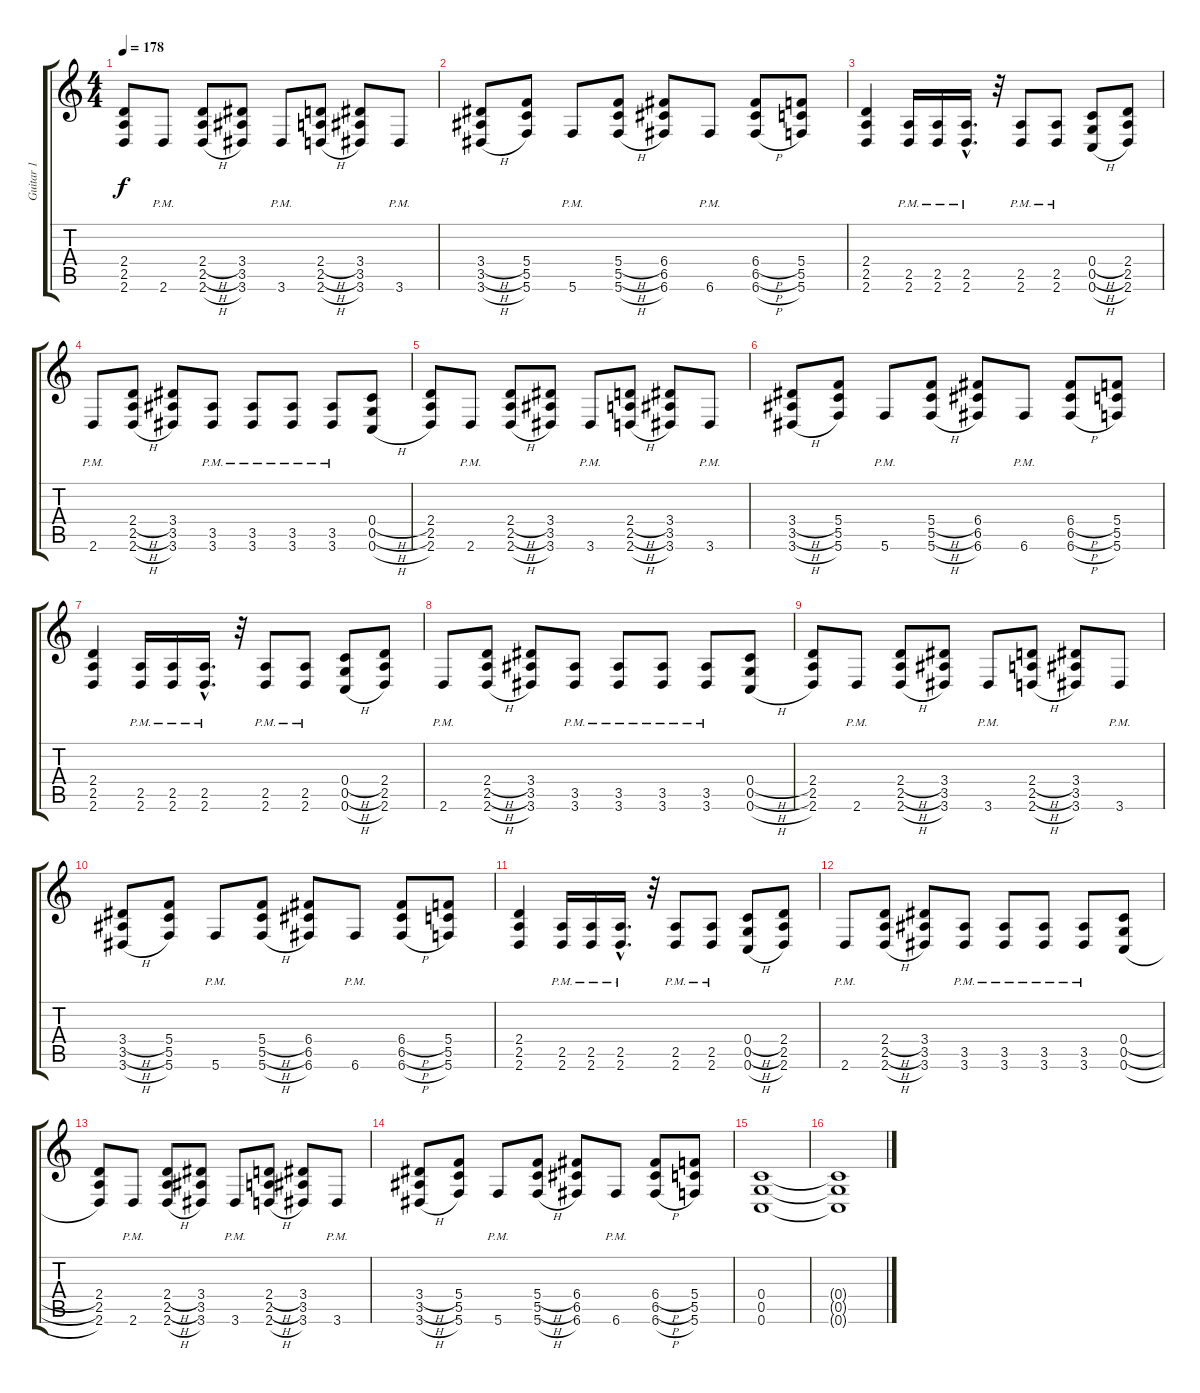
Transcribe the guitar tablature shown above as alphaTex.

\track ("Guitar 1" "Guitar 1") {instrument distortionguitar}
\staff {score tabs}
\tuning (D4 A3 F3 C3 G2 C2) {hide}
\ts (4 4)
\tempo 178
\clef g2
\ks c
(2.4 2.5 2.6).8{dy f} 2.6{pm}.8 (2.4{h} 2.5{h} 2.6{h}).8 (3.4 3.5 3.6).8 3.6{pm}.8 (2.4{h} 2.5{h} 2.6{h}).8 (3.4 3.5 3.6).8 3.6{pm}.8 |
(3.4{h} 3.5{h} 3.6{h}).8 (5.4 5.5 5.6).8 5.6{pm}.8 (5.4{h} 5.5{h} 5.6{h}).8 (6.4 6.5 6.6).8 6.6{pm}.8 (6.4{h} 6.5{h} 6.6{h}).8 (5.4 5.5 5.6).8 |
(2.4 2.5 2.6).4 (2.5{pm} 2.6{pm}).16 (2.5{pm} 2.6{pm}).16 (2.5{hac pm} 2.6{hac pm}).16{d} r.32 (2.5{pm} 2.6{pm}).8 (2.5{pm} 2.6{pm}).8 (0.4{h} 0.5{h} 0.6{h}).8 (2.4 2.5 2.6).8 |
2.6{pm}.8 (2.4{h} 2.5{h} 2.6{h}).8 (3.4 3.5 3.6).8 (3.5{pm} 3.6{pm}).8 (3.5{pm} 3.6{pm}).8 (3.5{pm} 3.6{pm}).8 (3.5{pm} 3.6{pm}).8 (0.4{h} 0.5{h} 0.6{h}).8 |
(2.4 2.5 2.6).8 2.6{pm}.8 (2.4{h} 2.5{h} 2.6{h}).8 (3.4 3.5 3.6).8 3.6{pm}.8 (2.4{h} 2.5{h} 2.6{h}).8 (3.4 3.5 3.6).8 3.6{pm}.8 |
(3.4{h} 3.5{h} 3.6{h}).8 (5.4 5.5 5.6).8 5.6{pm}.8 (5.4{h} 5.5{h} 5.6{h}).8 (6.4 6.5 6.6).8 6.6{pm}.8 (6.4{h} 6.5{h} 6.6{h}).8 (5.4 5.5 5.6).8 |
(2.4 2.5 2.6).4 (2.5{pm} 2.6{pm}).16 (2.5{pm} 2.6{pm}).16 (2.5{hac pm} 2.6{hac pm}).16{d} r.32 (2.5{pm} 2.6{pm}).8 (2.5{pm} 2.6{pm}).8 (0.4{h} 0.5{h} 0.6{h}).8 (2.4 2.5 2.6).8 |
2.6{pm}.8 (2.4{h} 2.5{h} 2.6{h}).8 (3.4 3.5 3.6).8 (3.5{pm} 3.6{pm}).8 (3.5{pm} 3.6{pm}).8 (3.5{pm} 3.6{pm}).8 (3.5{pm} 3.6{pm}).8 (0.4{h} 0.5{h} 0.6{h}).8 |
(2.4 2.5 2.6).8 2.6{pm}.8 (2.4{h} 2.5{h} 2.6{h}).8 (3.4 3.5 3.6).8 3.6{pm}.8 (2.4{h} 2.5{h} 2.6{h}).8 (3.4 3.5 3.6).8 3.6{pm}.8 |
(3.4{h} 3.5{h} 3.6{h}).8 (5.4 5.5 5.6).8 5.6{pm}.8 (5.4{h} 5.5{h} 5.6{h}).8 (6.4 6.5 6.6).8 6.6{pm}.8 (6.4{h} 6.5{h} 6.6{h}).8 (5.4 5.5 5.6).8 |
(2.4 2.5 2.6).4 (2.5{pm} 2.6{pm}).16 (2.5{pm} 2.6{pm}).16 (2.5{hac pm} 2.6{hac pm}).16{d} r.32 (2.5{pm} 2.6{pm}).8 (2.5{pm} 2.6{pm}).8 (0.4{h} 0.5{h} 0.6{h}).8 (2.4 2.5 2.6).8 |
2.6{pm}.8 (2.4{h} 2.5{h} 2.6{h}).8 (3.4 3.5 3.6).8 (3.5{pm} 3.6{pm}).8 (3.5{pm} 3.6{pm}).8 (3.5{pm} 3.6{pm}).8 (3.5{pm} 3.6{pm}).8 (0.4{h} 0.5{h} 0.6{h}).8 |
(2.4 2.5 2.6).8 2.6{pm}.8 (2.4{h} 2.5{h} 2.6{h}).8 (3.4 3.5 3.6).8 3.6{pm}.8 (2.4{h} 2.5{h} 2.6{h}).8 (3.4 3.5 3.6).8 3.6{pm}.8 |
(3.4{h} 3.5{h} 3.6{h}).8 (5.4 5.5 5.6).8 5.6{pm}.8 (5.4{h} 5.5{h} 5.6{h}).8 (6.4 6.5 6.6).8 6.6{pm}.8 (6.4{h} 6.5{h} 6.6{h}).8 (5.4 5.5 5.6).8 |
(0.4 0.5 0.6).1 |
(0.4{t} 0.5{t} 0.6{t}).1
